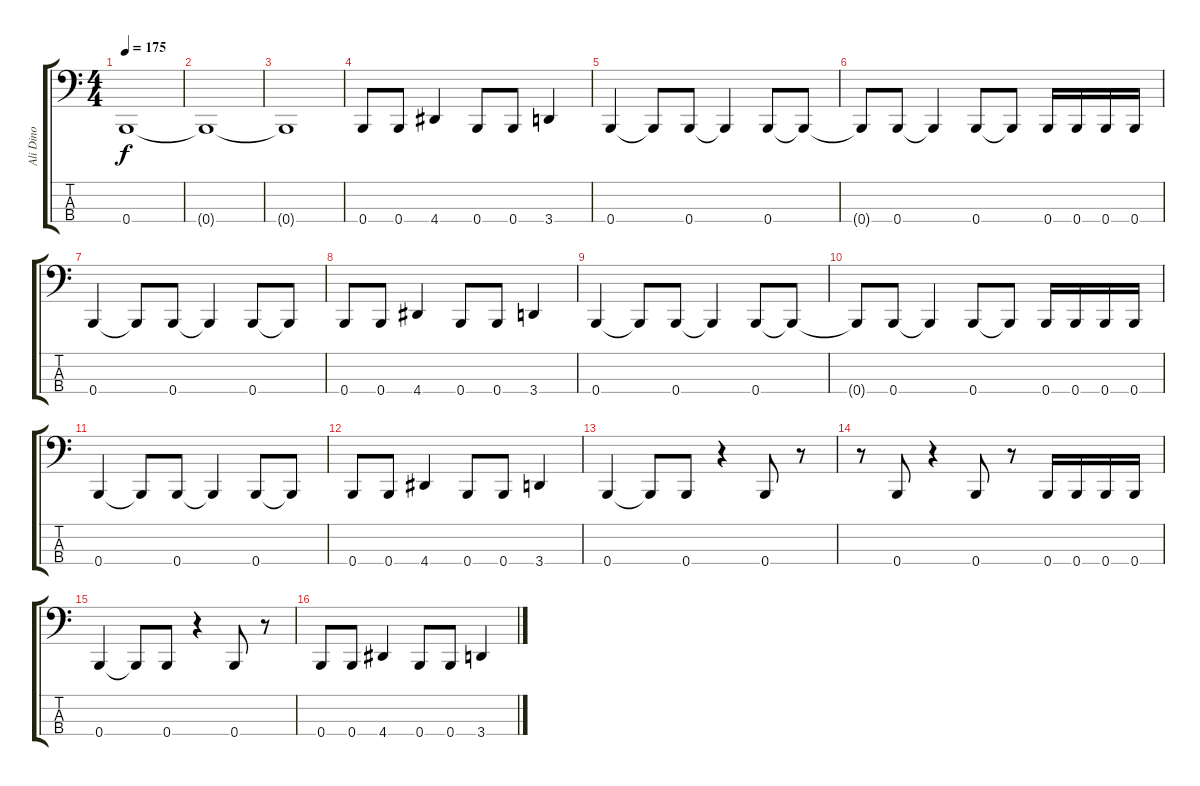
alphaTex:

\track ("Ali Dino" "Ali Dino") {instrument electricbasspick}
\staff {score tabs}
\tuning (E2 B1 Gb1 B0) {hide}
\ts (4 4)
\tempo 175
\clef f4
\ks c
0.4.1{dy f} |
0.4{t}.1 |
0.4{t}.1 |
0.4.8 0.4.8 4.4.4 0.4.8 0.4.8 3.4.4 |
0.4.4 0.4{t}.8 0.4.8 0.4{t}.4 0.4.8 0.4{t}.8 |
0.4{t}.8 0.4.8 0.4{t}.4 0.4.8 0.4{t}.8 0.4.16 0.4.16 0.4.16 0.4.16 |
0.4.4 0.4{t}.8 0.4.8 0.4{t}.4 0.4.8 0.4{t}.8 |
0.4.8 0.4.8 4.4.4 0.4.8 0.4.8 3.4.4 |
0.4.4 0.4{t}.8 0.4.8 0.4{t}.4 0.4.8 0.4{t}.8 |
0.4{t}.8 0.4.8 0.4{t}.4 0.4.8 0.4{t}.8 0.4.16 0.4.16 0.4.16 0.4.16 |
0.4.4 0.4{t}.8 0.4.8 0.4{t}.4 0.4.8 0.4{t}.8 |
0.4.8 0.4.8 4.4.4 0.4.8 0.4.8 3.4.4 |
0.4.4 0.4{t}.8 0.4.8 r.4 0.4.8 r.8 |
r.8 0.4.8 r.4 0.4.8 r.8 0.4.16 0.4.16 0.4.16 0.4.16 |
0.4.4 0.4{t}.8 0.4.8 r.4 0.4.8 r.8 |
0.4.8 0.4.8 4.4.4 0.4.8 0.4.8 3.4.4
